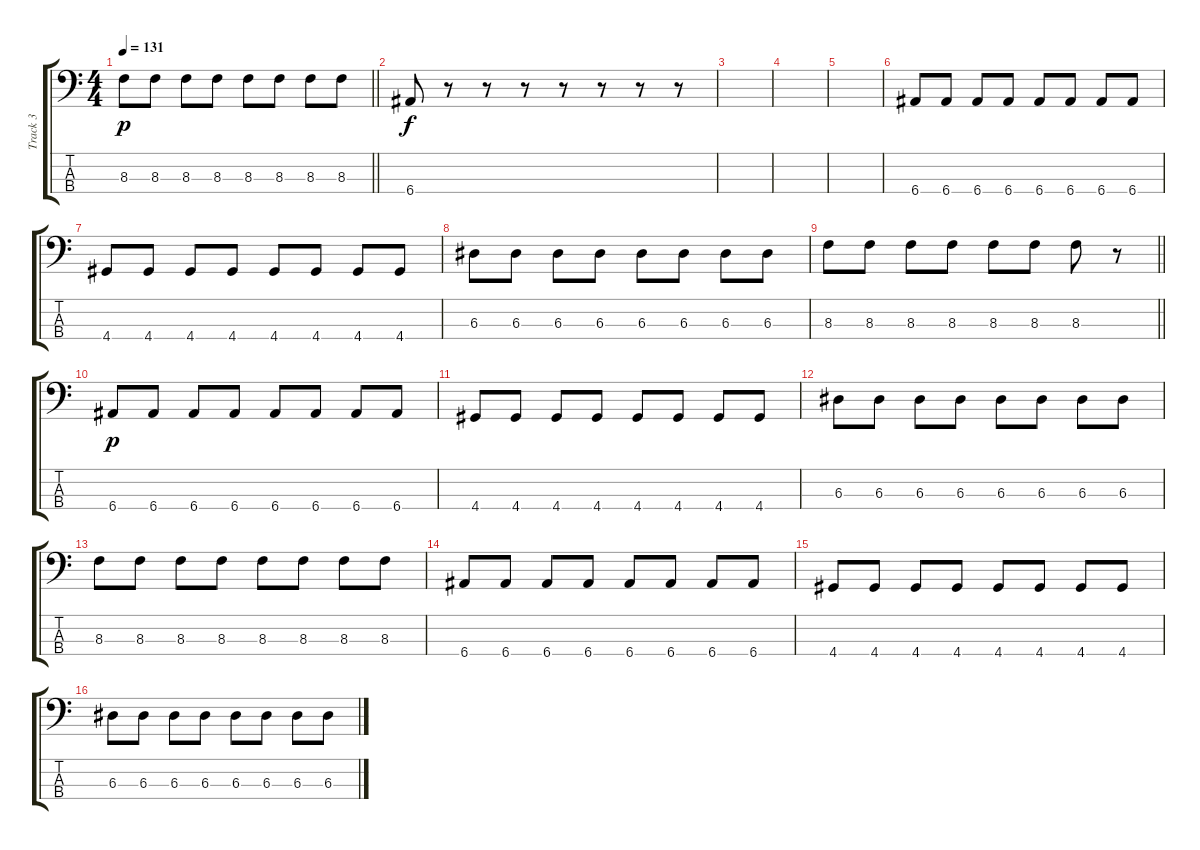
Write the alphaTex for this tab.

\track ("Track 3" "Track 3") {instrument electricbassfinger}
\staff {score tabs}
\tuning (G2 D2 A1 E1) {hide}
\ts (4 4)
\tempo 131
\clef f4
\barLineRight lightlight
\ks c
8.3.8{dy p} 8.3.8 8.3.8 8.3.8 8.3.8 8.3.8 8.3.8 8.3.8 |
6.4.8{dy f} r.8 r.8 r.8 r.8 r.8 r.8 r.8 |
|
|
|
6.4.8 6.4.8 6.4.8 6.4.8 6.4.8 6.4.8 6.4.8 6.4.8 |
4.4.8 4.4.8 4.4.8 4.4.8 4.4.8 4.4.8 4.4.8 4.4.8 |
6.3.8 6.3.8 6.3.8 6.3.8 6.3.8 6.3.8 6.3.8 6.3.8 |
\barLineRight lightlight
8.3.8 8.3.8 8.3.8 8.3.8 8.3.8 8.3.8 8.3.8 r.8 |
6.4.8{dy p} 6.4.8 6.4.8 6.4.8 6.4.8 6.4.8 6.4.8 6.4.8 |
4.4.8 4.4.8 4.4.8 4.4.8 4.4.8 4.4.8 4.4.8 4.4.8 |
6.3.8 6.3.8 6.3.8 6.3.8 6.3.8 6.3.8 6.3.8 6.3.8 |
8.3.8 8.3.8 8.3.8 8.3.8 8.3.8 8.3.8 8.3.8 8.3.8 |
6.4.8 6.4.8 6.4.8 6.4.8 6.4.8 6.4.8 6.4.8 6.4.8 |
4.4.8 4.4.8 4.4.8 4.4.8 4.4.8 4.4.8 4.4.8 4.4.8 |
6.3.8 6.3.8 6.3.8 6.3.8 6.3.8 6.3.8 6.3.8 6.3.8
